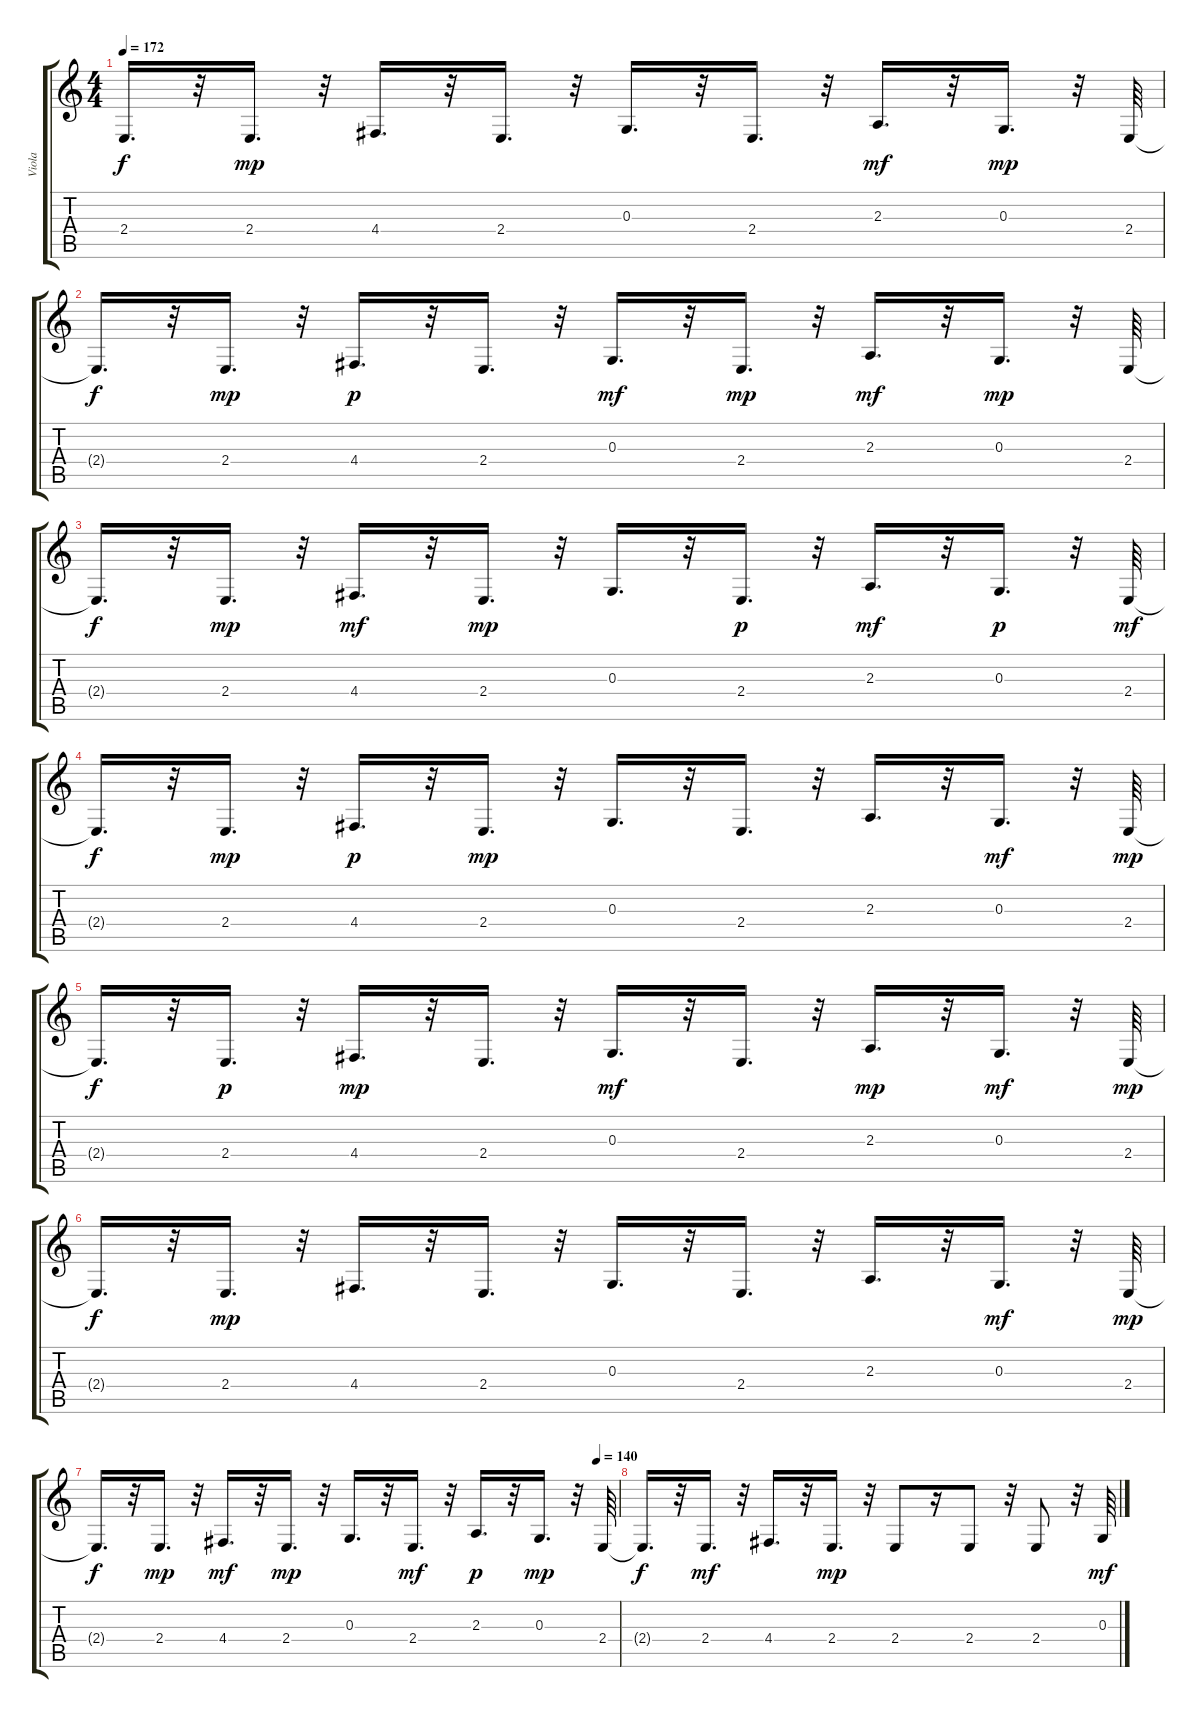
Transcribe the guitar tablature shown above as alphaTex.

\track ("Viola" "Viola") {instrument stringensemble2}
\staff {score tabs}
\tuning (E4 B3 G3 D3 A2 E2) {hide}
\ts (4 4)
\tempo 172
\clef g2
\ks c
2.4{t}.16{d dy f} r.32 2.4.16{d dy mp} r.32 4.4.16{d} r.32 2.4.16{d} r.32 0.3.16{d} r.32 2.4.16{d} r.32 2.3.16{d dy mf} r.32 0.3.16{d dy mp} r.32 2.4.64 |
2.4{t}.16{d dy f} r.32 2.4.16{d dy mp} r.32 4.4.16{d dy p} r.32 2.4.16{d} r.32 0.3.16{d dy mf} r.32 2.4.16{d dy mp} r.32 2.3.16{d dy mf} r.32 0.3.16{d dy mp} r.32 2.4.64 |
2.4{t}.16{d dy f} r.32 2.4.16{d dy mp} r.32 4.4.16{d dy mf} r.32 2.4.16{d dy mp} r.32 0.3.16{d} r.32 2.4.16{d dy p} r.32 2.3.16{d dy mf} r.32 0.3.16{d dy p} r.32 2.4.64{dy mf} |
2.4{t}.16{d dy f} r.32 2.4.16{d dy mp} r.32 4.4.16{d dy p} r.32 2.4.16{d dy mp} r.32 0.3.16{d} r.32 2.4.16{d} r.32 2.3.16{d} r.32 0.3.16{d dy mf} r.32 2.4.64{dy mp} |
2.4{t}.16{d dy f} r.32 2.4.16{d dy p} r.32 4.4.16{d dy mp} r.32 2.4.16{d} r.32 0.3.16{d dy mf} r.32 2.4.16{d} r.32 2.3.16{d dy mp} r.32 0.3.16{d dy mf} r.32 2.4.64{dy mp} |
2.4{t}.16{d dy f} r.32 2.4.16{d dy mp} r.32 4.4.16{d} r.32 2.4.16{d} r.32 0.3.16{d} r.32 2.4.16{d} r.32 2.3.16{d} r.32 0.3.16{d dy mf} r.32 2.4.64{dy mp} |
\tempo (140 0.9583333333333334)
2.4{t}.16{d dy f} r.32 2.4.16{d dy mp} r.32 4.4.16{d dy mf} r.32 2.4.16{d dy mp} r.32 0.3.16{d} r.32 2.4.16{d dy mf} r.32 2.3.16{d dy p} r.32 0.3.16{d dy mp} r.32 2.4.64 |
2.4{t}.16{d dy f} r.32 2.4.16{d dy mf} r.32 4.4.16{d} r.32 2.4.16{d dy mp} r.32 2.4.8 r.16 2.4.8 r.32 2.4.8 r.32 0.3.64{dy mf}
